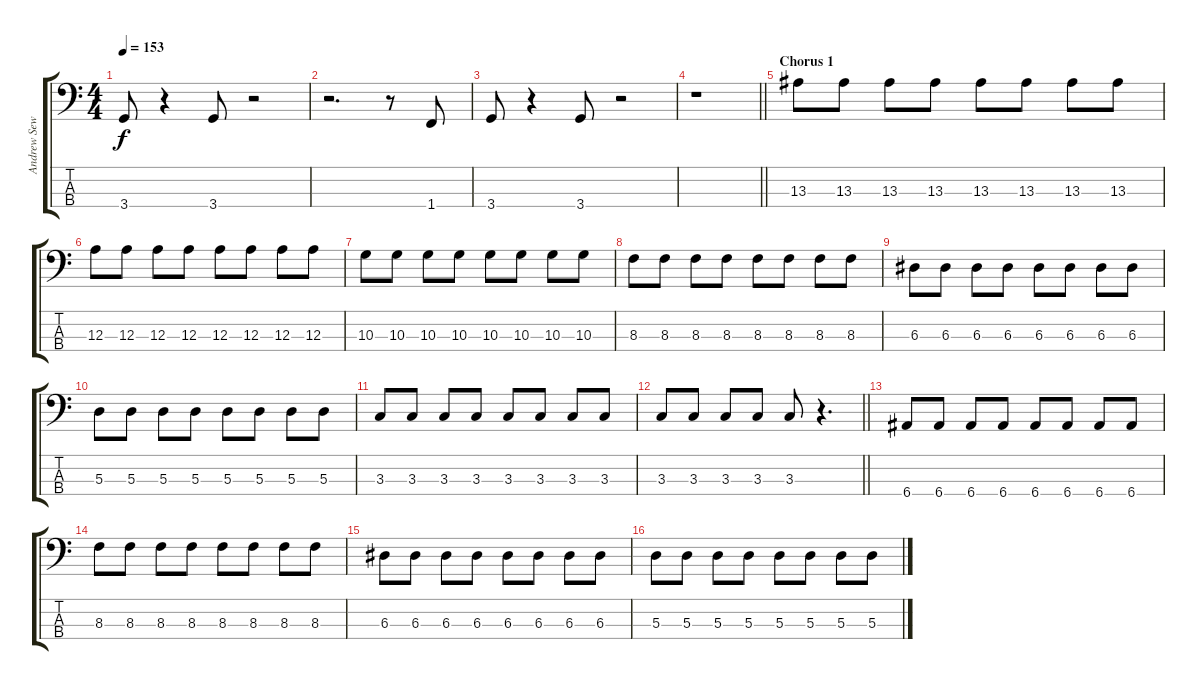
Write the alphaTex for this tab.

\track ("Andrew Seward (Bass)" "Andrew Sew") {instrument slapbass1}
\staff {score tabs}
\tuning (G2 D2 A1 E1) {hide}
\ts (4 4)
\tempo 153
\clef f4
\ks c
3.4.8{dy f} r.4 3.4.8 r.2 |
r.2{d} r.8 1.4.8 |
3.4.8 r.4 3.4.8 r.2 |
\barLineRight lightlight
r.1 |
\section ("" "Chorus 1")
13.3.8 13.3.8 13.3.8 13.3.8 13.3.8 13.3.8 13.3.8 13.3.8 |
12.3.8 12.3.8 12.3.8 12.3.8 12.3.8 12.3.8 12.3.8 12.3.8 |
10.3.8 10.3.8 10.3.8 10.3.8 10.3.8 10.3.8 10.3.8 10.3.8 |
8.3.8 8.3.8 8.3.8 8.3.8 8.3.8 8.3.8 8.3.8 8.3.8 |
6.3.8 6.3.8 6.3.8 6.3.8 6.3.8 6.3.8 6.3.8 6.3.8 |
5.3.8 5.3.8 5.3.8 5.3.8 5.3.8 5.3.8 5.3.8 5.3.8 |
3.3.8 3.3.8 3.3.8 3.3.8 3.3.8 3.3.8 3.3.8 3.3.8 |
\barLineRight lightlight
3.3.8 3.3.8 3.3.8 3.3.8 3.3.8 r.4{d} |
6.4.8 6.4.8 6.4.8 6.4.8 6.4.8 6.4.8 6.4.8 6.4.8 |
8.3.8 8.3.8 8.3.8 8.3.8 8.3.8 8.3.8 8.3.8 8.3.8 |
6.3.8 6.3.8 6.3.8 6.3.8 6.3.8 6.3.8 6.3.8 6.3.8 |
5.3.8 5.3.8 5.3.8 5.3.8 5.3.8 5.3.8 5.3.8 5.3.8
